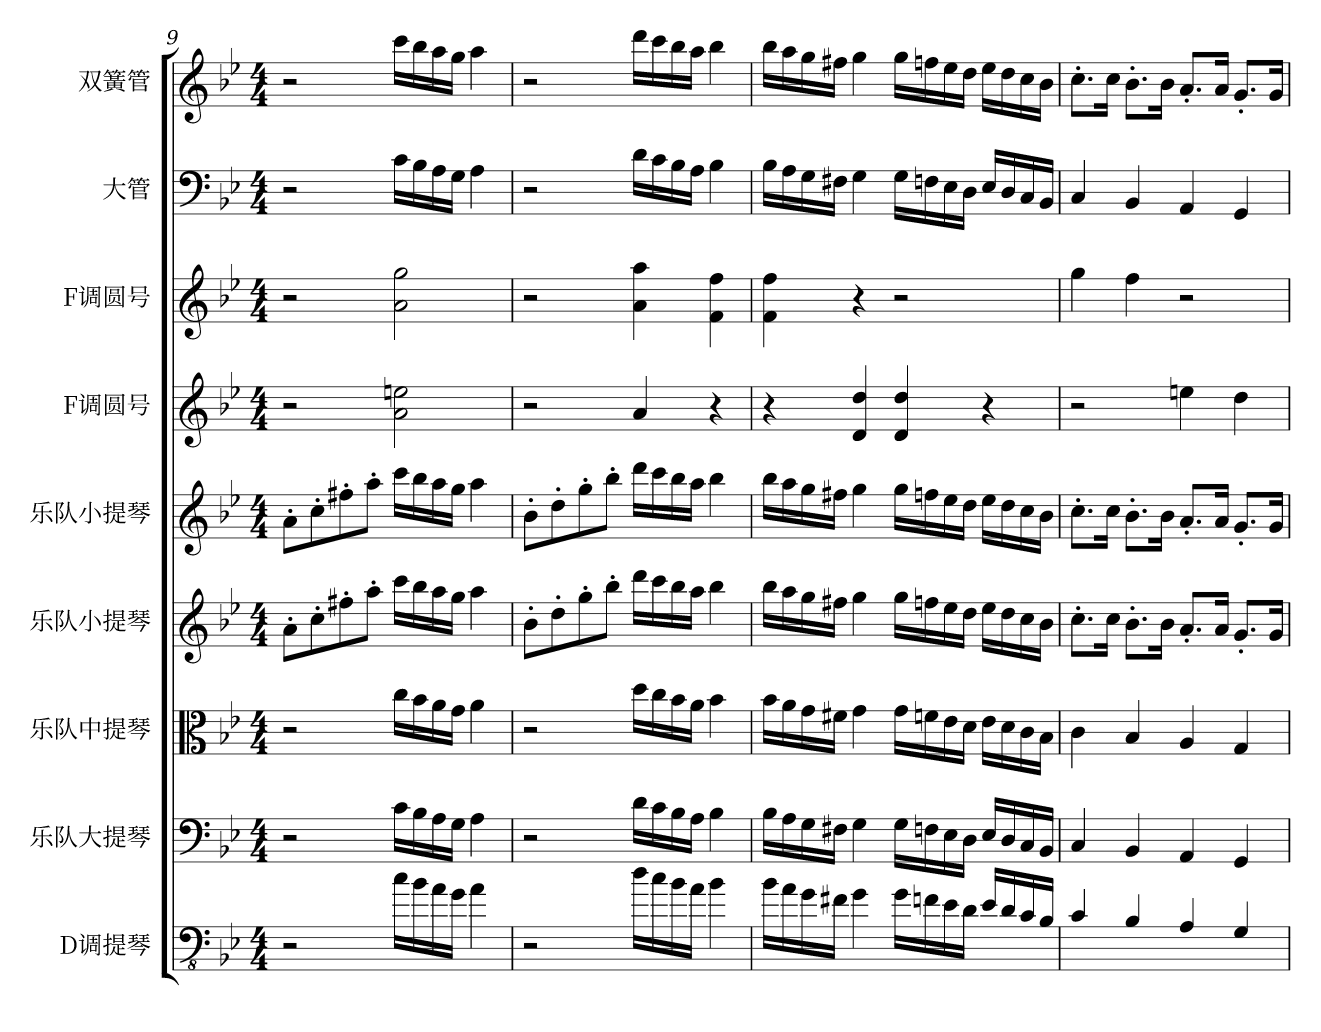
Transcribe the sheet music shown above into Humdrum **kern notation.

**kern	**kern	**kern	**kern	**kern	**kern	**kern	**kern	**kern
*part9	*part8	*part7	*part6	*part5	*part4	*part3	*part2	*part1
*staff9	*staff8	*staff7	*staff6	*staff5	*staff4	*staff3	*staff2	*staff1
*I"D调提琴	*I"乐队大提琴	*I"乐队中提琴	*I"乐队小提琴	*I"乐队小提琴	*I"F调圆号	*I"F调圆号	*I"大管	*I"双簧管
!!LO:PB:g=z
*clefFv4	*clefF4	*clefC3	*clefG2	*clefG2	*clefG2	*clefG2	*clefF4	*clefG2
*ITrd7c12	*	*	*	*	*ITrd4c7	*ITrd4c7	*	*
*k[b-e-]	*k[b-e-]	*k[b-e-]	*k[b-e-]	*k[b-e-]	*k[b-e-a-]	*k[b-e-a-]	*k[b-e-]	*k[b-e-]
*M4/4	*M4/4	*M4/4	*M4/4	*M4/4	*M4/4	*M4/4	*M4/4	*M4/4
=9	=9	=9	=9	=9	=9	=9	=9	=9
2r	2r	2r	8a'\L	8a'\L	2r	2r	2r	2r
.	.	.	8cc'\	8cc'\	.	.	.	.
.	.	.	8ff#X'\	8ff#X'\	.	.	.	.
.	.	.	8aa'\J	8aa'\J	.	.	.	.
16C\LL	16c\LL	16cc\LL	16ccc\LL	16ccc\LL	2d\ 2an\	2d\ 2cc\	16c\LL	16ccc\LL
16BB-\	16B-\	16b-\	16bb-\	16bb-\	.	.	16B-\	16bb-\
16AA\	16A\	16a\	16aa\	16aa\	.	.	16A\	16aa\
16GG\JJ	16G\JJ	16g\JJ	16gg\JJ	16gg\JJ	.	.	16G\JJ	16gg\JJ
4AA\	4A\	4a\	4aa\	4aa\	.	.	4A\	4aa\
=10	=10	=10	=10	=10	=10	=10	=10	=10
2r	2r	2r	8b-'\L	8b-'\L	2r	2r	2r	2r
.	.	.	8dd'\	8dd'\	.	.	.	.
.	.	.	8gg'\	8gg'\	.	.	.	.
.	.	.	8bb-'\J	8bb-'\J	.	.	.	.
16D\LL	16d\LL	16dd\LL	16ddd\LL	16ddd\LL	4d/	4d\ 4dd\	16d\LL	16ddd\LL
16C\	16c\	16cc\	16ccc\	16ccc\	.	.	16c\	16ccc\
16BB-\	16B-\	16b-\	16bb-\	16bb-\	.	.	16B-\	16bb-\
16AA\JJ	16A\JJ	16a\JJ	16aa\JJ	16aa\JJ	.	.	16A\JJ	16aa\JJ
4BB-\	4B-\	4b-\	4bb-\	4bb-\	4r	4B-\ 4b-\	4B-\	4bb-\
=11	=11	=11	=11	=11	=11	=11	=11	=11
16BB-\LL	16B-\LL	16b-\LL	16bb-\LL	16bb-\LL	4r	4B-\ 4b-\	16B-\LL	16bb-\LL
16AA\	16A\	16a\	16aa\	16aa\	.	.	16A\	16aa\
16GG\	16G\	16g\	16gg\	16gg\	.	.	16G\	16gg\
16FF#X\JJ	16F#X\JJ	16f#X\JJ	16ff#X\JJ	16ff#X\JJ	.	.	16F#X\JJ	16ff#X\JJ
4GG\	4G\	4g\	4gg\	4gg\	4G/ 4g/	4r	4G\	4gg\
16GG\LL	16G\LL	16g\LL	16gg\LL	16gg\LL	4G/ 4g/	2r	16G\LL	16gg\LL
16FFn\	16Fn\	16fn\	16ffn\	16ffn\	.	.	16Fn\	16ffn\
16EE-\	16E-\	16e-\	16ee-\	16ee-\	.	.	16E-\	16ee-\
16DD\JJ	16D\JJ	16d\JJ	16dd\JJ	16dd\JJ	.	.	16D\JJ	16dd\JJ
16EE-/LL	16E-/LL	16e-\LL	16ee-\LL	16ee-\LL	4r	.	16E-/LL	16ee-\LL
16DD/	16D/	16d\	16dd\	16dd\	.	.	16D/	16dd\
16CC/	16C/	16c\	16cc\	16cc\	.	.	16C/	16cc\
16BBB-/JJ	16BB-/JJ	16B-\JJ	16b-\JJ	16b-\JJ	.	.	16BB-/JJ	16b-\JJ
!!LO:PB:g=z
=12	=12	=12	=12	=12	=12	=12	=12	=12
4CC/	4C/	4c\	8.cc'\L	8.cc'\L	2r	4cc\	4C/	8.cc'\L
.	.	.	16cc\Jk	16cc\Jk	.	.	.	16cc\Jk
4BBB-/	4BB-/	4B-/	8.b-'\L	8.b-'\L	.	4b-\	4BB-/	8.b-'\L
.	.	.	16b-\Jk	16b-\Jk	.	.	.	16b-\Jk
4AAA/	4AA/	4A/	8.a'/L	8.a'/L	4an\	2r	4AA/	8.a'/L
.	.	.	16a/Jk	16a/Jk	.	.	.	16a/Jk
4GGG/	4GG/	4G/	8.g'/L	8.g'/L	4g\	.	4GG/	8.g'/L
.	.	.	16g/Jk	16g/Jk	.	.	.	16g/Jk
=	=	=	=	=	=	=	=	=
*-	*-	*-	*-	*-	*-	*-	*-	*-
